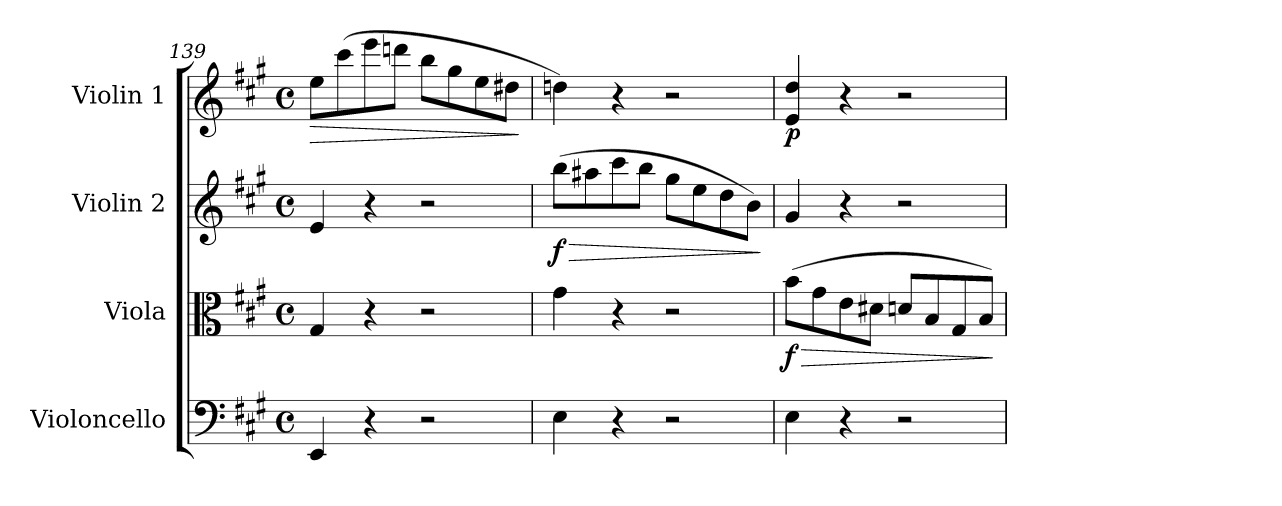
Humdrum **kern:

**kern	**kern	**dynam	**kern	**dynam	**kern	**dynam
*part4	*part3	*part3	*part2	*part2	*part1	*part1
*staff4	*staff3	*staff3	*staff2	*staff2	*staff1	*staff1
*I"Violoncello	*I"Viola	*	*I"Violin 2	*	*I"Violin 1	*
*I'Vc	*I'Vla	*	*I'Vln	*	*I'Vln	*
*clefF4	*clefC3	*	*clefG2	*	*clefG2	*
*k[f#c#g#]	*k[f#c#g#]	*	*k[f#c#g#]	*	*k[f#c#g#]	*
*M4/4	*M4/4	*	*M4/4	*	*M4/4	*
*met(c)	*met(c)	*	*met(c)	*	*met(c)	*
=139	=139	=139	=139	=139	=139	=139
!	!	!	!	!	!	!LO:HP:b
4EE/	4G#/	.	4e/	.	8ee\L	>
.	.	.	.	.	(8ccc#\	.
4r	4r	.	4r	.	8eee\	.
.	.	.	.	.	8dddn\J	.
2r	2r	.	2r	.	8bb\L	.
.	.	.	.	.	8gg#\	.
.	.	.	.	.	8ee\	.
.	.	.	.	.	8dd#X\J	.
.	.	.	.	.	.	]
=140	=140	=140	=140	=140	=140	=140
!	!	!	!	!LO:HP:b	!	!
!	!	!	!	!LO:DY:n=1:b	!	!
4E\	4g#\	.	(8bb\L	> f	4ddn\)	.
.	.	.	8aa#X\	.	.	.
4r	4r	.	8ccc#\	.	4r	.
.	.	.	8bb\J	.	.	.
2r	2r	.	8gg#\L	.	2r	.
.	.	.	8ee\	.	.	.
.	.	.	8dd\	.	.	.
.	.	.	8b\J)	.	.	.
.	.	.	.	]	.	.
!!LO:LB:g=z
=141	=141	=141	=141	=141	=141	=141
!	!	!LO:HP:b	!	!	!	!
!	!	!LO:DY:n=1:b	!	!	!	!LO:DY:b
4E\	(8b\L	> f	4g#/	.	4e/ 4dd/	p
.	8g#\	.	.	.	.	.
4r	8e\	.	4r	.	4r	.
.	8d#X\J	.	.	.	.	.
2r	8dn/L	.	2r	.	2r	.
.	8B/	.	.	.	.	.
.	8G#/	.	.	.	.	.
.	8B/J)	.	.	.	.	.
.	.	]	.	.	.	.
=	=	=	=	=	=	=
*-	*-	*-	*-	*-	*-	*-
